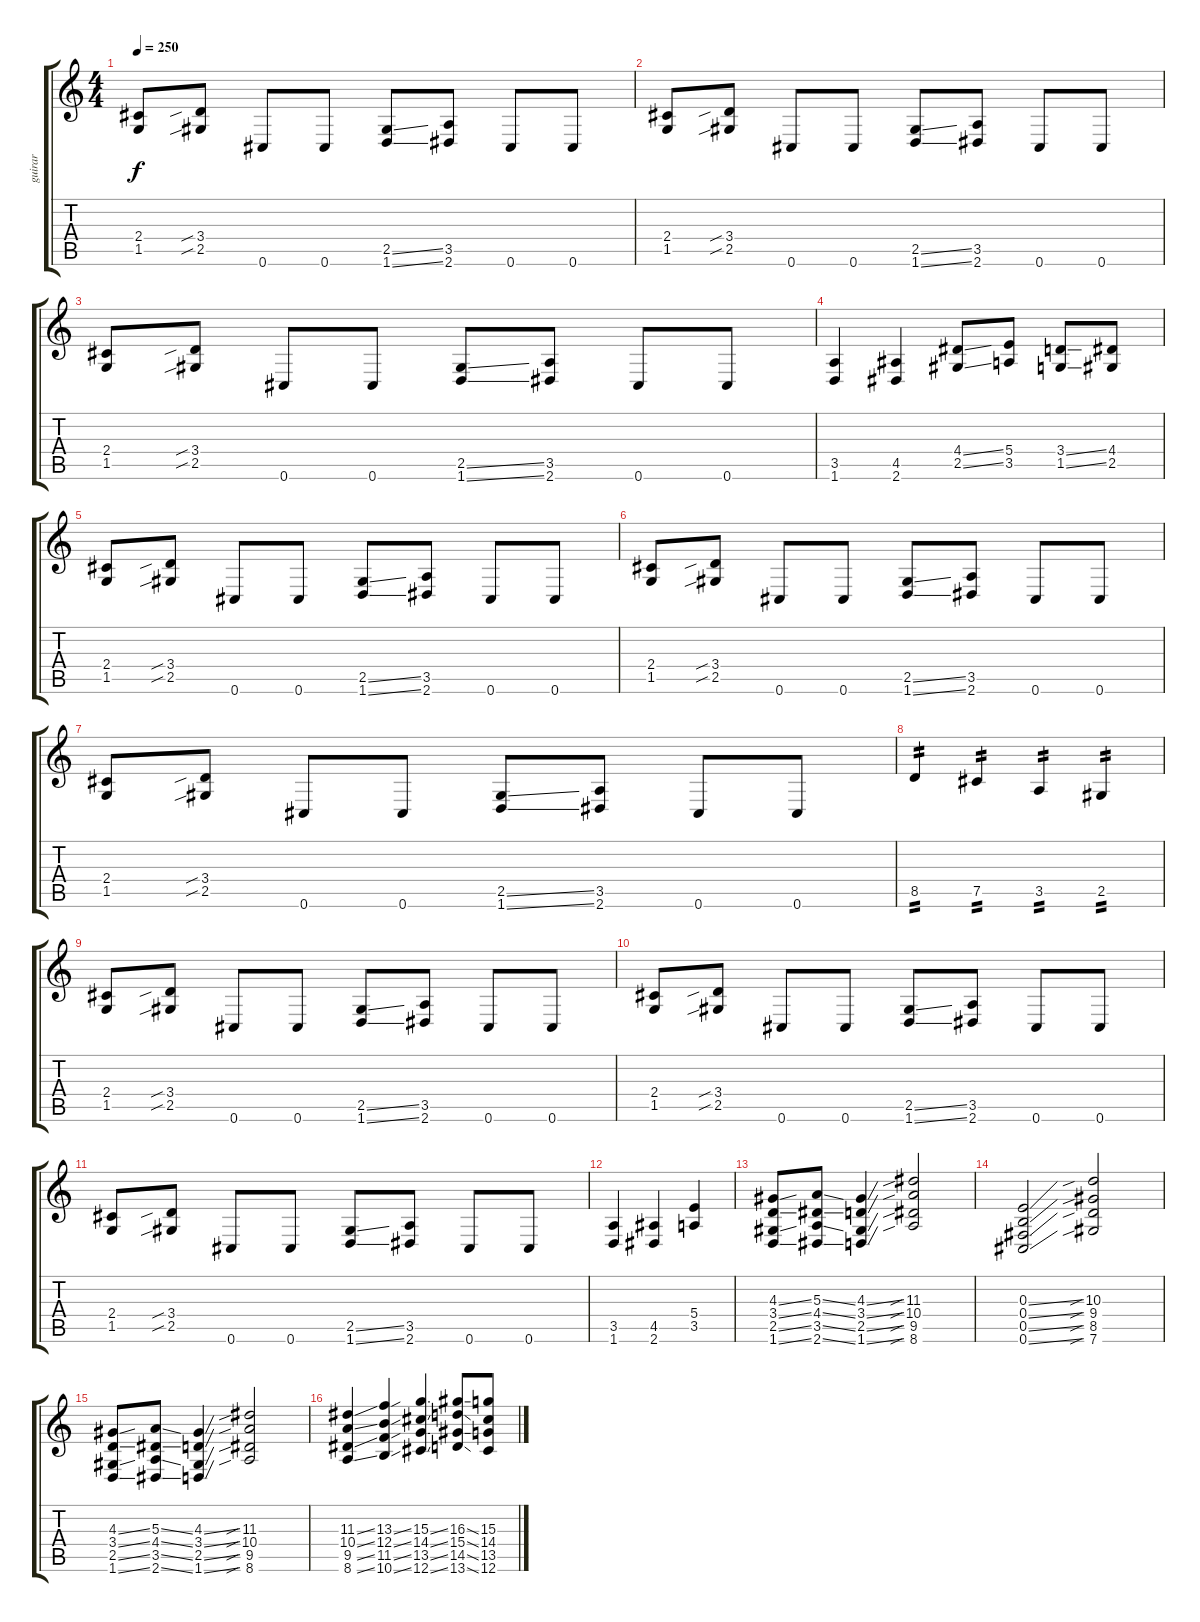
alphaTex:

\track ("guirar" "guirar") {instrument distortionguitar}
\staff {score tabs}
\tuning (Db4 Ab3 E3 B2 Gb2 Db2) {hide}
\ts (4 4)
\tempo 250
\clef g2
\ks c
(2.4 1.5).8{dy f} (3.4{sib} 2.5{sib}).8 0.6.8 0.6.8 (2.5{ss} 1.6{ss}).8 (3.5 2.6).8 0.6.8 0.6.8 |
(2.4 1.5).8 (3.4{sib} 2.5{sib}).8 0.6.8 0.6.8 (2.5{ss} 1.6{ss}).8 (3.5 2.6).8 0.6.8 0.6.8 |
(2.4 1.5).8 (3.4{sib} 2.5{sib}).8 0.6.8 0.6.8 (2.5{ss} 1.6{ss}).8 (3.5 2.6).8 0.6.8 0.6.8 |
(3.5 1.6).4 (4.5 2.6).4 (4.4{ss} 2.5{ss}).8 (5.4 3.5).8 (3.4{ss} 1.5{ss}).8 (4.4 2.5).8 |
(2.4 1.5).8 (3.4{sib} 2.5{sib}).8 0.6.8 0.6.8 (2.5{ss} 1.6{ss}).8 (3.5 2.6).8 0.6.8 0.6.8 |
(2.4 1.5).8 (3.4{sib} 2.5{sib}).8 0.6.8 0.6.8 (2.5{ss} 1.6{ss}).8 (3.5 2.6).8 0.6.8 0.6.8 |
(2.4 1.5).8 (3.4{sib} 2.5{sib}).8 0.6.8 0.6.8 (2.5{ss} 1.6{ss}).8 (3.5 2.6).8 0.6.8 0.6.8 |
8.5.4{tp 2} 7.5.4{tp 2} 3.5.4{tp 2} 2.5.4{tp 2} |
(2.4 1.5).8 (3.4{sib} 2.5{sib}).8 0.6.8 0.6.8 (2.5{ss} 1.6{ss}).8 (3.5 2.6).8 0.6.8 0.6.8 |
(2.4 1.5).8 (3.4{sib} 2.5{sib}).8 0.6.8 0.6.8 (2.5{ss} 1.6{ss}).8 (3.5 2.6).8 0.6.8 0.6.8 |
(2.4 1.5).8 (3.4{sib} 2.5{sib}).8 0.6.8 0.6.8 (2.5{ss} 1.6{ss}).8 (3.5 2.6).8 0.6.8 0.6.8 |
(3.5 1.6).4 (4.5 2.6).4 (5.4 3.5).4 |
(4.3{ss} 3.4{ss} 2.5{ss} 1.6{ss}).8 (5.3{ss} 4.4{ss} 3.5{ss} 2.6{ss}).8 (4.3{ss} 3.4{ss} 2.5{ss} 1.6{ss}).4 (11.3{sib} 10.4{sib} 9.5{sib} 8.6{sib}).2 |
(0.3{ss} 0.4{ss} 0.5{ss} 0.6{ss}).2 (10.3{sib} 9.4{sib} 8.5{sib} 7.6{sib}).2 |
(4.3{ss} 3.4{ss} 2.5{ss} 1.6{ss}).8 (5.3{ss} 4.4{ss} 3.5{ss} 2.6{ss}).8 (4.3{ss} 3.4{ss} 2.5{ss} 1.6{ss}).4 (11.3{sib} 10.4{sib} 9.5{sib} 8.6{sib}).2 |
(11.3{ss} 10.4{ss} 9.5{ss} 8.6{ss}).4 (13.3{ss} 12.4{ss} 11.5{ss} 10.6{ss}).4 (15.3{ss} 14.4{ss} 13.5{ss} 12.6{ss}).4 (16.3{ss} 15.4{ss} 14.5{ss} 13.6{ss}).8 (15.3 14.4 13.5 12.6).8
